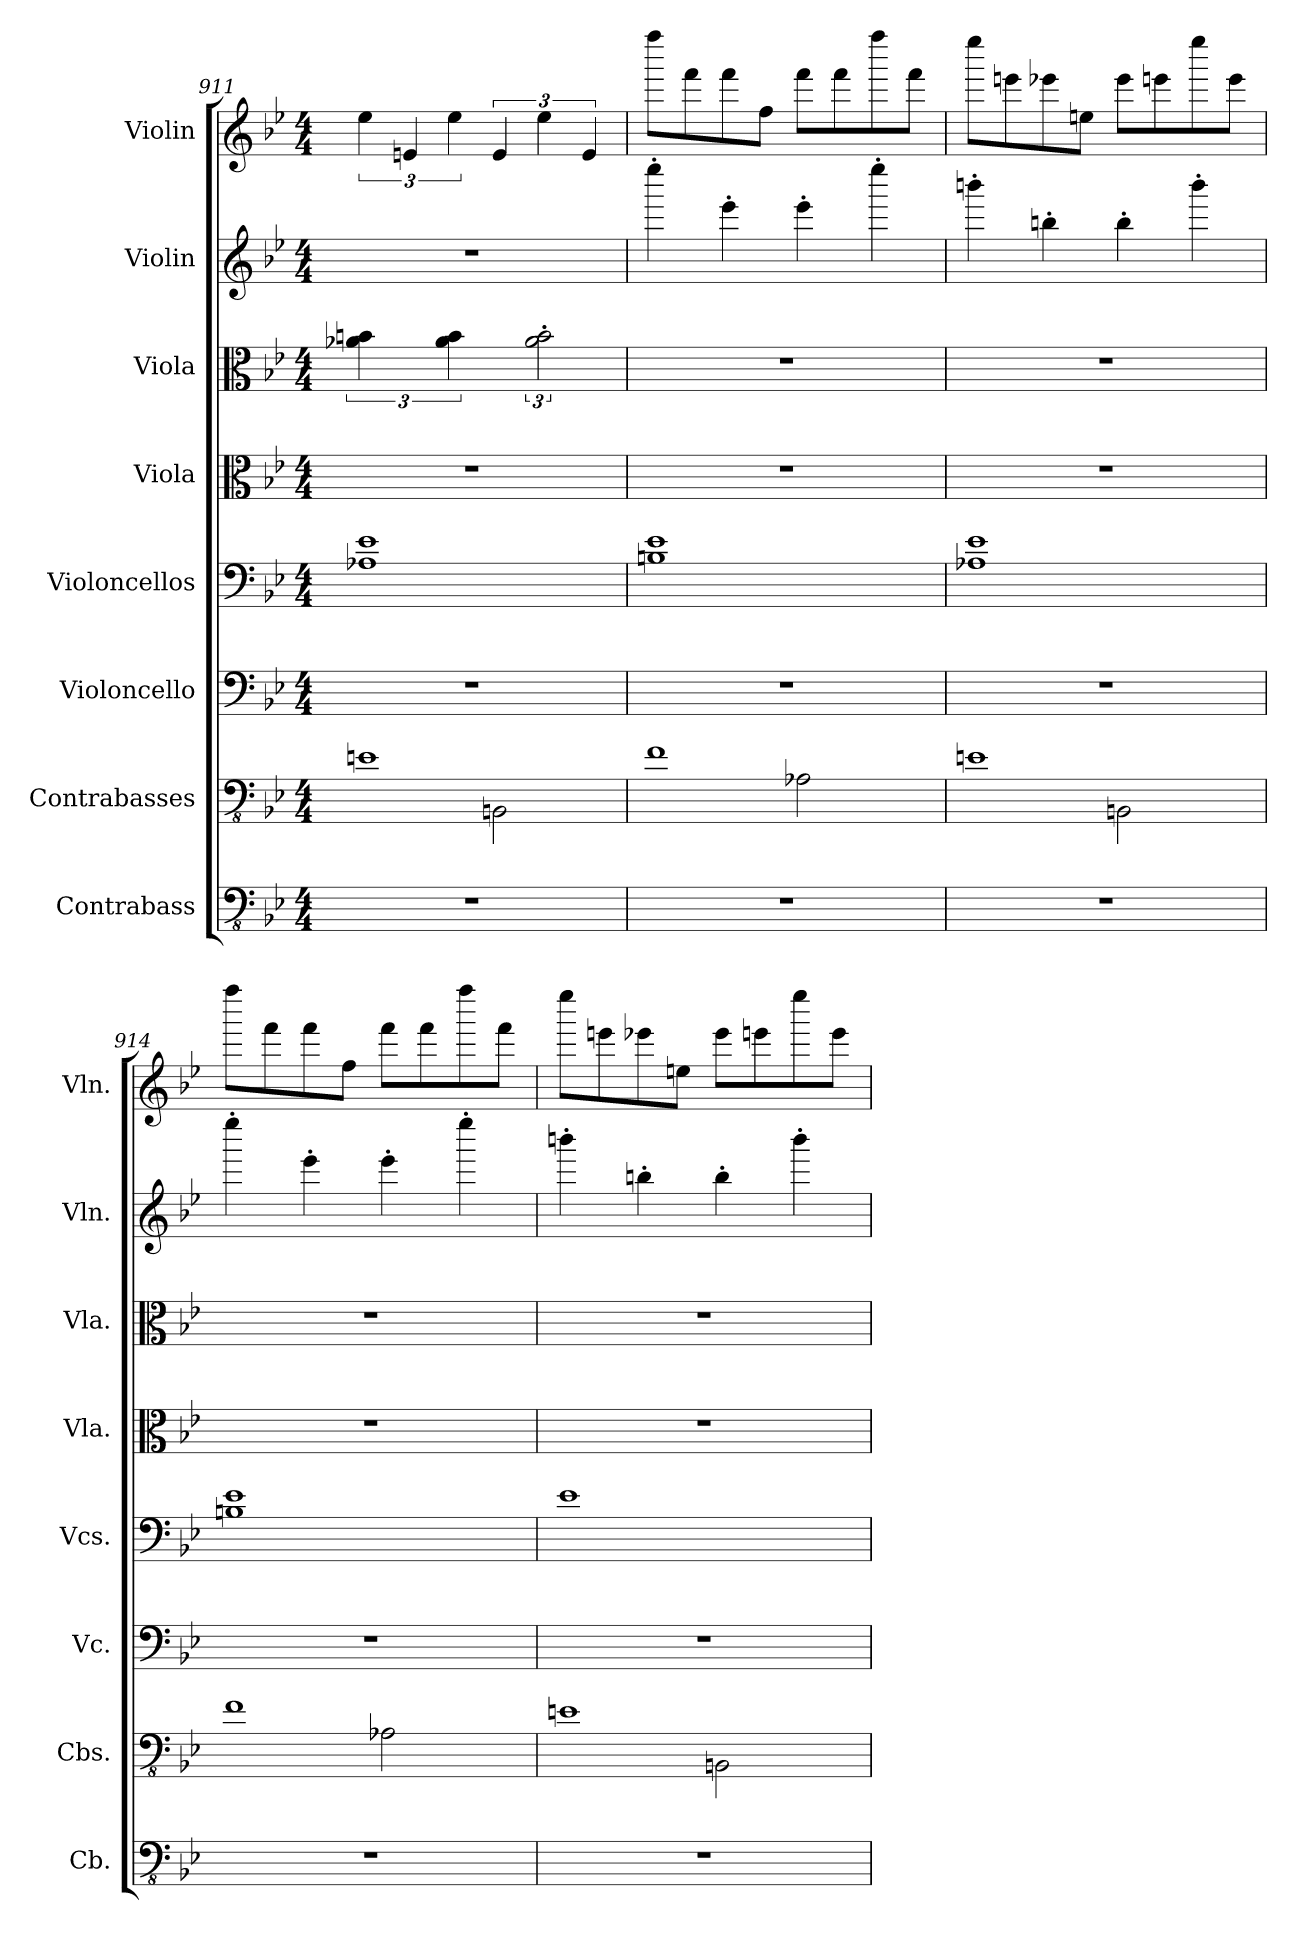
**kern	**kern	**kern	**kern	**kern	**kern	**kern	**kern
*part8	*part7	*part6	*part5	*part4	*part3	*part2	*part1
*staff8	*staff7	*staff6	*staff5	*staff4	*staff3	*staff2	*staff1
*I"Contrabass	*I"Contrabasses	*I"Violoncello	*I"Violoncellos	*I"Viola	*I"Viola	*I"Violin	*I"Violin
*I'Cb.	*I'Cbs.	*I'Vc.	*I'Vcs.	*I'Vla.	*I'Vla.	*I'Vln.	*I'Vln.
*clefFv4	*clefFv4	*clefF4	*clefF4	*clefC3	*clefC3	*clefG2	*clefG2
*ITrd7c12	*	*	*	*	*	*	*
*k[b-e-]	*k[b-e-]	*k[b-e-]	*k[b-e-]	*k[b-e-]	*k[b-e-]	*k[b-e-]	*k[b-e-]
*M4/4	*M4/4	*M4/4	*M4/4	*M4/4	*M4/4	*M4/4	*M4/4
=911	=911	=911	=911	=911	=911	=911	=911
*	*^	*	*	*	*	*	*
1r	1En	2ryy	1r	1A-X 1e-	1r	6a-X\ 6bn\	1r	6ee-\
.	.	.	.	.	.	6ryy	.	6en/
.	.	.	.	.	.	6a-\ 6b\	.	6ee-\
.	.	2BBBn\	.	.	.	6ryy	.	6e/
.	.	.	.	.	.	3a-\' 3b\'	.	6ee-\
.	.	.	.	.	.	.	.	6e/
=912	=912	=912	=912	=912	=912	=912	=912	=912
1r	1F	2ryy	1r	1Bn 1e-	1r	1r	4eeee-'\	8ffff\L
.	.	.	.	.	.	.	.	8fff\
.	.	.	.	.	.	.	4eee-'\	8fff\
.	.	.	.	.	.	.	.	8ff\J
.	.	2AA-X\	.	.	.	.	4eee-'\	8fff\L
.	.	.	.	.	.	.	.	8fff\
.	.	.	.	.	.	.	4eeee-'\	8ffff\
.	.	.	.	.	.	.	.	8fff\J
!!LO:PB:g=z
=913	=913	=913	=913	=913	=913	=913	=913	=913
1r	1En	2ryy	1r	1A-X 1e-	1r	1r	4bbbn'\	8eeee-\L
.	.	.	.	.	.	.	.	8eeen\
.	.	.	.	.	.	.	4bbn'\	8eee-X\
.	.	.	.	.	.	.	.	8een\J
.	.	2BBBn\	.	.	.	.	4bb'\	8eee-\L
.	.	.	.	.	.	.	.	8eeen\
.	.	.	.	.	.	.	4bbb'\	8eeee-\
.	.	.	.	.	.	.	.	8eee\J
=914	=914	=914	=914	=914	=914	=914	=914	=914
1r	1F	2ryy	1r	1Bn 1e-	1r	1r	4eeee-'\	8ffff\L
.	.	.	.	.	.	.	.	8fff\
.	.	.	.	.	.	.	4eee-'\	8fff\
.	.	.	.	.	.	.	.	8ff\J
.	.	2AA-X\	.	.	.	.	4eee-'\	8fff\L
.	.	.	.	.	.	.	.	8fff\
.	.	.	.	.	.	.	4eeee-'\	8ffff\
.	.	.	.	.	.	.	.	8fff\J
!!LO:PB:g=z
=915	=915	=915	=915	=915	=915	=915	=915	=915
1r	1En	2ryy	1r	1e-	1r	1r	4bbbn'\	8eeee-\L
.	.	.	.	.	.	.	.	8eeen\
.	.	.	.	.	.	.	4bbn'\	8eee-X\
.	.	.	.	.	.	.	.	8een\J
.	.	2BBBn\	.	.	.	.	4bb'\	8eee-\L
.	.	.	.	.	.	.	.	8eeen\
.	.	.	.	.	.	.	4bbb'\	8eeee-\
.	.	.	.	.	.	.	.	8eee\J
*	*v	*v	*	*	*	*	*	*
=	=	=	=	=	=	=	=
*-	*-	*-	*-	*-	*-	*-	*-
